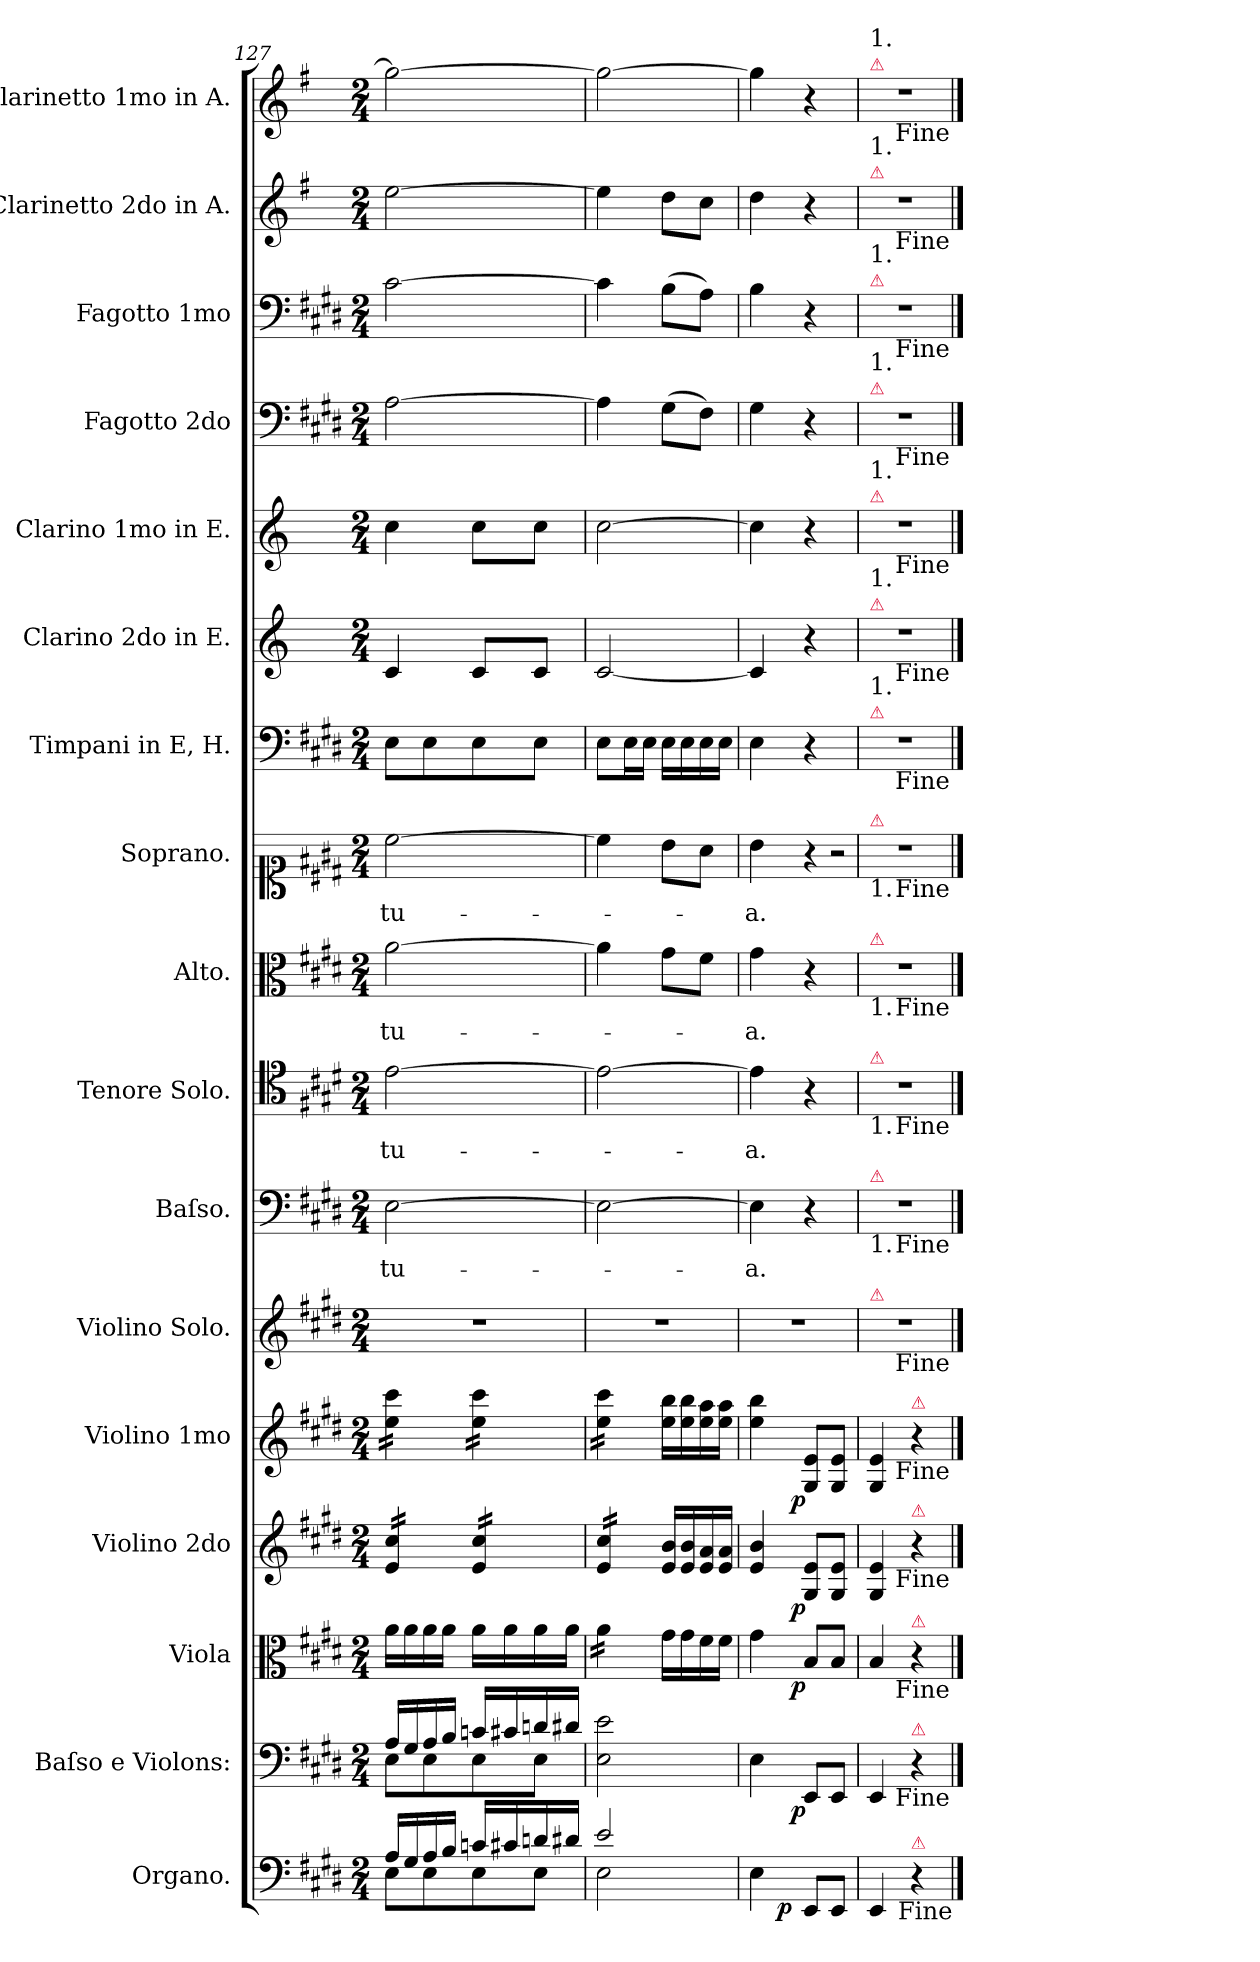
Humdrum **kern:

**kern	**dynam	**kern	**dynam	**kern	**dynam	**kern	**dynam	**kern	**dynam	**kern	**kern	**text	**kern	**text	**kern	**text	**kern	**text	**kern	**kern	**kern	**kern	**kern	**kern	**kern
*part17	*part17	*part16	*part16	*part15	*part15	*part14	*part14	*part13	*part13	*part12	*part11	*part11	*part10	*part10	*part9	*part9	*part8	*part8	*part7	*part6	*part5	*part4	*part3	*part2	*part1
*staff17	*staff17	*staff16	*staff16	*staff15	*staff15	*staff14	*staff14	*staff13	*staff13	*staff12	*staff11	*staff11	*staff10	*staff10	*staff9	*staff9	*staff8	*staff8	*staff7	*staff6	*staff5	*staff4	*staff3	*staff2	*staff1
*I"Organo.	*	*I"Baſso e Violons:	*	*I"Viola	*	*I"Violino 2do	*	*I"Violino 1mo	*	*I"Violino Solo.	*I"Baſso.	*	*I"Tenore Solo.	*	*I"Alto.	*	*I"Soprano.	*	*I"Timpani in E, H.	*I"Clarino 2do in E.	*I"Clarino 1mo in E.	*I"Fagotto 2do	*I"Fagotto 1mo	*I"Clarinetto 2do in A.	*I"Clarinetto 1mo in A.
*I'org	*	*	*	*I'vla	*	*	*	*I'vl I	*	*I'vl Solo	*I'B	*	*I'T	*	*I'A	*	*I'S	*	*I'timp	*	*I'clno I	*	*	*I'cl II	*I'cl I
*clefF4	*	*clefF4	*	*clefC3	*	*clefG2	*	*clefG2	*	*clefG2	*clefF4	*	*clefC4	*	*clefC3	*	*clefC1	*	*clefF4	*clefG2	*clefG2	*clefF4	*clefF4	*clefG2	*clefG2
*	*	*	*	*	*	*	*	*	*	*	*	*	*	*	*	*	*	*	*	*ITrd-2c-4	*ITrd-2c-4	*	*	*ITrd2c3	*ITrd2c3
*k[f#c#g#d#]	*	*k[f#c#g#d#]	*	*k[f#c#g#d#]	*	*k[f#c#g#d#]	*	*k[f#c#g#d#]	*	*k[f#c#g#d#]	*k[f#c#g#d#]	*	*k[f#c#g#d#]	*	*k[f#c#g#d#]	*	*k[f#c#g#d#]	*	*k[f#c#g#d#]	*k[f#c#g#d#]	*k[f#c#g#d#]	*k[f#c#g#d#]	*k[f#c#g#d#]	*k[f#c#g#d#]	*k[f#c#g#d#]
*M2/4	*	*M2/4	*	*M2/4	*	*M2/4	*	*M2/4	*	*M2/4	*M2/4	*	*M2/4	*	*M2/4	*	*M2/4	*	*M2/4	*M2/4	*M2/4	*M2/4	*M2/4	*M2/4	*M2/4
=127	=127	=127	=127	=127	=127	=127	=127	=127	=127	=127	=127	=127	=127	=127	=127	=127	=127	=127	=127	=127	=127	=127	=127	=127	=127
*^	*	*^	*	*	*	*	*	*	*	*	*	*	*	*	*	*	*	*	*	*	*	*	*	*	*
*	*	*	*	*	*	*	*	*tremolo	*	*	*	*	*	*	*	*	*	*	*	*	*	*	*	*	*	*	*
*	*	*	*	*	*	*	*	*	*	*tremolo	*	*	*	*	*	*	*	*	*	*	*	*	*	*	*	*	*
16A/LL	8E\L	.	16A/LL	8E\L	.	16a\LL	.	16e/ 16cc#/LL	.	16ee\ 16ccc#\LL	.	2r	[2E\	tu-	[2e\	tu-	[2a\	tu-	[2cc#\	tu-	8E\L	4e/	4ee\	[2A\	[2c#\	[2cc#\	2ee\_
16G#/	.	.	16G#/	.	.	16a\	.	16e/ 16cc#/	.	16ee\ 16ccc#\	.	.	.	.	.	.	.	.	.	.	.	.	.	.	.	.	.
16A/	8E\	.	16A/	8E\	.	16a\	.	16e/ 16cc#/	.	16ee\ 16ccc#\	.	.	.	.	.	.	.	.	.	.	8E\	.	.	.	.	.	.
16B/JJ	.	.	16B/JJ	.	.	16a\JJ	.	16e/ 16cc#/JJ	.	16ee\ 16ccc#\JJ	.	.	.	.	.	.	.	.	.	.	.	.	.	.	.	.	.
16cn/LL	8E\	.	16cn/LL	8E\	.	16a\LL	.	16e/ 16cc#/LL	.	16ee\ 16ccc#\LL	.	.	.	.	.	.	.	.	.	.	8E\	8e/L	8ee\L	.	.	.	.
16c#X/	.	.	16c#X/	.	.	16a\	.	16e/ 16cc#/	.	16ee\ 16ccc#\	.	.	.	.	.	.	.	.	.	.	.	.	.	.	.	.	.
16dn/	8E\J	.	16dn/	8E\J	.	16a\	.	16e/ 16cc#/	.	16ee\ 16ccc#\	.	.	.	.	.	.	.	.	.	.	8E\J	8e/J	8ee\J	.	.	.	.
16d#X/JJ	.	.	16d#X/JJ	.	.	16a\JJ	.	16e/ 16cc#/JJ	.	16ee\ 16ccc#\JJ	.	.	.	.	.	.	.	.	.	.	.	.	.	.	.	.	.
*	*	*	*v	*v	*	*	*	*	*	*	*	*	*	*	*	*	*	*	*	*	*	*	*	*	*	*	*
=128	=128	=128	=128	=128	=128	=128	=128	=128	=128	=128	=128	=128	=128	=128	=128	=128	=128	=128	=128	=128	=128	=128	=128	=128	=128	=128
*	*	*	*	*	*tremolo	*	*	*	*	*	*	*	*	*	*	*	*	*	*	*	*	*	*	*	*	*
2e/	2E\	.	2E\ 2e\	.	16a\LL	.	16e/ 16cc#/LL	.	16ee\ 16ccc#\LL	.	2r	2E\_	.	2e\_	.	4a\]	.	4cc#\]	.	8E\L	[2e/	[2ee\	4A\]	4c#\]	4cc#\]	2ee\_
.	.	.	.	.	16a\	.	16e/ 16cc#/	.	16ee\ 16ccc#\	.	.	.	.	.	.	.	.	.	.	.	.	.	.	.	.	.
.	.	.	.	.	16a\	.	16e/ 16cc#/	.	16ee\ 16ccc#\	.	.	.	.	.	.	.	.	.	.	16E\L	.	.	.	.	.	.
.	.	.	.	.	16a\JJ	.	16e/ 16cc#/JJ	.	16ee\ 16ccc#\JJ	.	.	.	.	.	.	.	.	.	.	16E\JJ	.	.	.	.	.	.
*	*	*	*	*	*	*	*	*	*Xtremolo	*	*	*	*	*	*	*	*	*	*	*	*	*	*	*	*	*
*	*	*	*	*	*	*	*Xtremolo	*	*	*	*	*	*	*	*	*	*	*	*	*	*	*	*	*	*	*
*	*	*	*	*	*Xtremolo	*	*	*	*	*	*	*	*	*	*	*	*	*	*	*	*	*	*	*	*	*
.	.	.	.	.	16g#\LL	.	16e/ 16b/LL	.	16ee\ 16bb\LL	.	.	.	.	.	.	8g#\L	.	8b\L	.	16E\LL	.	.	(8G#\L	(8B\L	8b\L	.
.	.	.	.	.	16g#\	.	16e/ 16b/	.	16ee\ 16bb\	.	.	.	.	.	.	.	.	.	.	16E\	.	.	.	.	.	.
.	.	.	.	.	16f#\	.	16e/ 16a/	.	16ee\ 16aa\	.	.	.	.	.	.	8f#\J	.	8a\J	.	16E\	.	.	8F#\J)	8A\J)	8a\J	.
.	.	.	.	.	16f#\JJ	.	16e/ 16a/JJ	.	16ee\ 16aa\JJ	.	.	.	.	.	.	.	.	.	.	16E\JJ	.	.	.	.	.	.
=129	=129	=129	=129	=129	=129	=129	=129	=129	=129	=129	=129	=129	=129	=129	=129	=129	=129	=129	=129	=129	=129	=129	=129	=129	=129	=129
4E\	8ryy	.	4E\	.	4g#\	.	4e/ 4b/	.	4ee\ 4bb\	.	2r	4E\]	-a.	4e\]	-a.	4g#\	-a.	4b\	-a.	4E\	4e/]	4ee\]	4G#\	4B\	4b\	4ee\]
.	4.ryy	p	.	.	.	.	.	.	.	.	.	.	.	.	.	.	.	.	.	.	.	.	.	.	.	.
!	!	!	!	!LO:DY:rj	!	!LO:DY:rj	!	!LO:DY:rj	!	!LO:DY:rj	!	!	!	!	!	!	!	!LO:N:vis=4	!	!	!	!	!	!	!	!
8EE/L	.	.	8EE/L	p	8B/L	p	8G#/ 8e/L	p	8G#/ 8e/L	p	.	4r	.	4r	.	4r	.	8r	.	4r	4r	4r	4r	4r	4r	4r
!	!	!	!	!	!	!	!	!	!	!	!	!	!	!	!	!	!	!LO:N:vis=2	!	!	!	!	!	!	!	!
8EE/J	.	.	8EE/J	.	8B/J	.	8G#/ 8e/J	.	8G#/ 8e/J	.	.	.	.	.	.	.	.	8r	.	.	.	.	.	.	.	.
=130	=130	=130	=130	=130	=130	=130	=130	=130	=130	=130	=130	=130	=130	=130	=130	=130	=130	=130	=130	=130	=130	=130	=130	=130	=130	=130
!	!	!	!	!	!	!	!	!	!	!	!	!	!	!	!	!	!	!	!	!	!	!	!	!	!	!LO:TX:a:color=crimson:t=⚠
!	!	!	!	!	!	!	!	!	!	!	!	!	!	!	!	!	!	!	!	!	!	!	!	!	!	!LO:TX:a:t=1.
!	!	!	!	!	!	!	!	!	!	!	!	!	!	!	!	!	!	!	!	!	!	!	!	!	!LO:TX:a:color=crimson:t=⚠	!
!	!	!	!	!	!	!	!	!	!	!	!	!	!	!	!	!	!	!	!	!	!	!	!	!	!LO:TX:a:t=1.	!
!	!	!	!	!	!	!	!	!	!	!	!	!	!	!	!	!	!	!	!	!	!	!	!	!LO:TX:a:color=crimson:t=⚠	!	!
!	!	!	!	!	!	!	!	!	!	!	!	!	!	!	!	!	!	!	!	!	!	!	!	!LO:TX:a:t=1.	!	!
!	!	!	!	!	!	!	!	!	!	!	!	!	!	!	!	!	!	!	!	!	!	!	!LO:TX:a:color=crimson:t=⚠	!	!	!
!	!	!	!	!	!	!	!	!	!	!	!	!	!	!	!	!	!	!	!	!	!	!	!LO:TX:a:t=1.	!	!	!
!	!	!	!	!	!	!	!	!	!	!	!	!	!	!	!	!	!	!	!	!	!	!LO:TX:a:color=crimson:t=⚠	!	!	!	!
!	!	!	!	!	!	!	!	!	!	!	!	!	!	!	!	!	!	!	!	!	!	!LO:TX:a:t=1.	!	!	!	!
!	!	!	!	!	!	!	!	!	!	!	!	!	!	!	!	!	!	!	!	!	!LO:TX:a:color=crimson:t=⚠	!	!	!	!	!
!	!	!	!	!	!	!	!	!	!	!	!	!	!	!	!	!	!	!	!	!	!LO:TX:a:t=1.	!	!	!	!	!
!	!	!	!	!	!	!	!	!	!	!	!	!	!	!	!	!	!	!	!	!LO:TX:a:color=crimson:t=⚠	!	!	!	!	!	!
!	!	!	!	!	!	!	!	!	!	!	!	!	!	!	!	!	!	!	!	!LO:TX:a:t=1.	!	!	!	!	!	!
!	!	!	!	!	!	!	!	!	!	!	!	!	!	!	!	!	!	!LO:TX:a:color=crimson:t=⚠	!	!	!	!	!	!	!	!
!	!	!	!	!	!	!	!	!	!	!	!	!	!	!	!	!	!	!LO:TX:b:t=1.	!	!	!	!	!	!	!	!
!	!	!	!	!	!	!	!	!	!	!	!	!	!	!	!	!LO:TX:a:color=crimson:t=⚠	!	!	!	!	!	!	!	!	!	!
!	!	!	!	!	!	!	!	!	!	!	!	!	!	!	!	!LO:TX:b:t=1.	!	!	!	!	!	!	!	!	!	!
!	!	!	!	!	!	!	!	!	!	!	!	!	!	!LO:TX:a:color=crimson:t=⚠	!	!	!	!	!	!	!	!	!	!	!	!
!	!	!	!	!	!	!	!	!	!	!	!	!	!	!LO:TX:b:t=1.	!	!	!	!	!	!	!	!	!	!	!	!
!	!	!	!	!	!	!	!	!	!	!	!	!LO:TX:a:color=crimson:t=⚠	!	!	!	!	!	!	!	!	!	!	!	!	!	!
!	!	!	!	!	!	!	!	!	!	!	!	!LO:TX:b:t=1.	!	!	!	!	!	!	!	!	!	!	!	!	!	!
!	!	!	!	!	!	!	!	!	!	!	!LO:TX:a:color=crimson:t=⚠	!	!	!	!	!	!	!	!	!	!	!	!	!	!	!
*v	*v	*	*	*	*	*	*	*	*	*	*	*	*	*	*	*	*	*	*	*	*	*	*	*	*	*
4EE/	.	4EE/	.	4B/	.	4G#/ 4e/	.	4G#/ 4e/	.	2r	2r	.	2r	.	2r	.	2r	.	2r	2r	2r	2r	2r	2r	2r
!	!	!	!	!	!	!	!	!LO:TX:a:color=crimson:t=⚠	!	!	!	!	!	!	!	!	!	!	!	!	!	!	!	!	!
!	!	!	!	!	!	!LO:TX:a:color=crimson:t=⚠	!	!	!	!	!	!	!	!	!	!	!	!	!	!	!	!	!	!	!
!	!	!	!	!LO:TX:a:color=crimson:t=⚠	!	!	!	!	!	!	!	!	!	!	!	!	!	!	!	!	!	!	!	!	!
!	!	!LO:TX:a:color=crimson:t=⚠	!	!	!	!	!	!	!	!	!	!	!	!	!	!	!	!	!	!	!	!	!	!	!
!LO:TX:a:color=crimson:t=⚠	!	!	!	!	!	!	!	!	!	!	!	!	!	!	!	!	!	!	!	!	!	!	!	!	!
4r	.	4r	.	4r	.	4r	.	4r	.	.	.	.	.	.	.	.	.	.	.	.	.	.	.	.	.
!	!	!	!	!	!	!	!	!	!	!	!	!	!	!	!	!	!	!	!	!	!	!	!	!	!LO:TX:b:t=Fine
!	!	!	!	!	!	!	!	!	!	!	!	!	!	!	!	!	!	!	!	!	!	!	!	!LO:TX:b:t=Fine	!
!	!	!	!	!	!	!	!	!	!	!	!	!	!	!	!	!	!	!	!	!	!	!	!LO:TX:b:t=Fine	!	!
!	!	!	!	!	!	!	!	!	!	!	!	!	!	!	!	!	!	!	!	!	!	!LO:TX:b:t=Fine	!	!	!
!	!	!	!	!	!	!	!	!	!	!	!	!	!	!	!	!	!	!	!	!	!LO:TX:b:t=Fine	!	!	!	!
!	!	!	!	!	!	!	!	!	!	!	!	!	!	!	!	!	!	!	!	!LO:TX:b:t=Fine	!	!	!	!	!
!	!	!	!	!	!	!	!	!	!	!	!	!	!	!	!	!	!	!	!LO:TX:b:t=Fine	!	!	!	!	!	!
!	!	!	!	!	!	!	!	!	!	!	!	!	!	!	!	!	!LO:TX:b:t=Fine	!	!	!	!	!	!	!	!
!	!	!	!	!	!	!	!	!	!	!	!	!	!	!	!LO:TX:b:t=Fine	!	!	!	!	!	!	!	!	!	!
!	!	!	!	!	!	!	!	!	!	!	!	!	!LO:TX:b:t=Fine	!	!	!	!	!	!	!	!	!	!	!	!
!	!	!	!	!	!	!	!	!	!	!	!LO:TX:b:t=Fine	!	!	!	!	!	!	!	!	!	!	!	!	!	!
!	!	!	!	!	!	!	!	!	!	!LO:TX:b:t=Fine	!	!	!	!	!	!	!	!	!	!	!	!	!	!	!
!	!	!	!	!	!	!	!	!LO:TX:b:t=Fine	!	!	!	!	!	!	!	!	!	!	!	!	!	!	!	!	!
!	!	!	!	!	!	!LO:TX:b:t=Fine	!	!	!	!	!	!	!	!	!	!	!	!	!	!	!	!	!	!	!
!	!	!	!	!LO:TX:b:t=Fine	!	!	!	!	!	!	!	!	!	!	!	!	!	!	!	!	!	!	!	!	!
!	!	!LO:TX:b:t=Fine	!	!	!	!	!	!	!	!	!	!	!	!	!	!	!	!	!	!	!	!	!	!	!
!LO:TX:b:t=Fine	!	!	!	!	!	!	!	!	!	!	!	!	!	!	!	!	!	!	!	!	!	!	!	!	!
==	==	==	==	==	==	==	==	==	==	==	==	==	==	==	==	==	==	==	==	==	==	==	==	==	==
*-	*-	*-	*-	*-	*-	*-	*-	*-	*-	*-	*-	*-	*-	*-	*-	*-	*-	*-	*-	*-	*-	*-	*-	*-	*-
